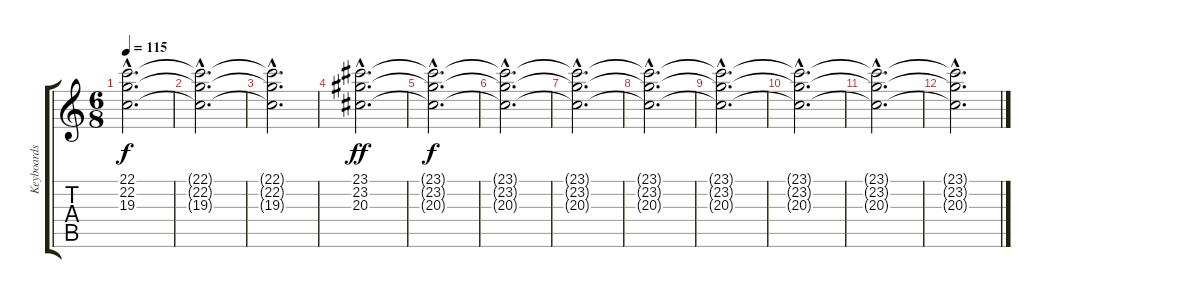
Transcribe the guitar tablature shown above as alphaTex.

\track ("Keyboards" "Keyboards") {instrument pad2warm}
\staff {score tabs}
\tuning (D4 A3 F3 C3 G2 C2) {hide}
\ts (6 8)
\tempo 115
\clef g2
\ks c
(22.1{hac} 22.2{hac} 19.3{hac}).2{d dy f} |
(22.1{hac t} 22.2{hac t} 19.3{hac t}).2{d} |
(22.1{hac t} 22.2{hac t} 19.3{hac t}).2{d} |
(23.1{hac} 23.2{hac} 20.3{hac}).2{d dy ff} |
(23.1{hac t} 23.2{hac t} 20.3{hac t}).2{d dy f} |
(23.1{hac t} 23.2{hac t} 20.3{hac t}).2{d} |
(23.1{hac t} 23.2{hac t} 20.3{hac t}).2{d} |
(23.1{hac t} 23.2{hac t} 20.3{hac t}).2{d volume 0} |
(23.1{hac t} 23.2{hac t} 20.3{hac t}).2{d} |
(23.1{hac t} 23.2{hac t} 20.3{hac t}).2{d} |
(23.1{hac t} 23.2{hac t} 20.3{hac t}).2{d} |
(23.1{hac t} 23.2{hac t} 20.3{hac t}).2{d}
